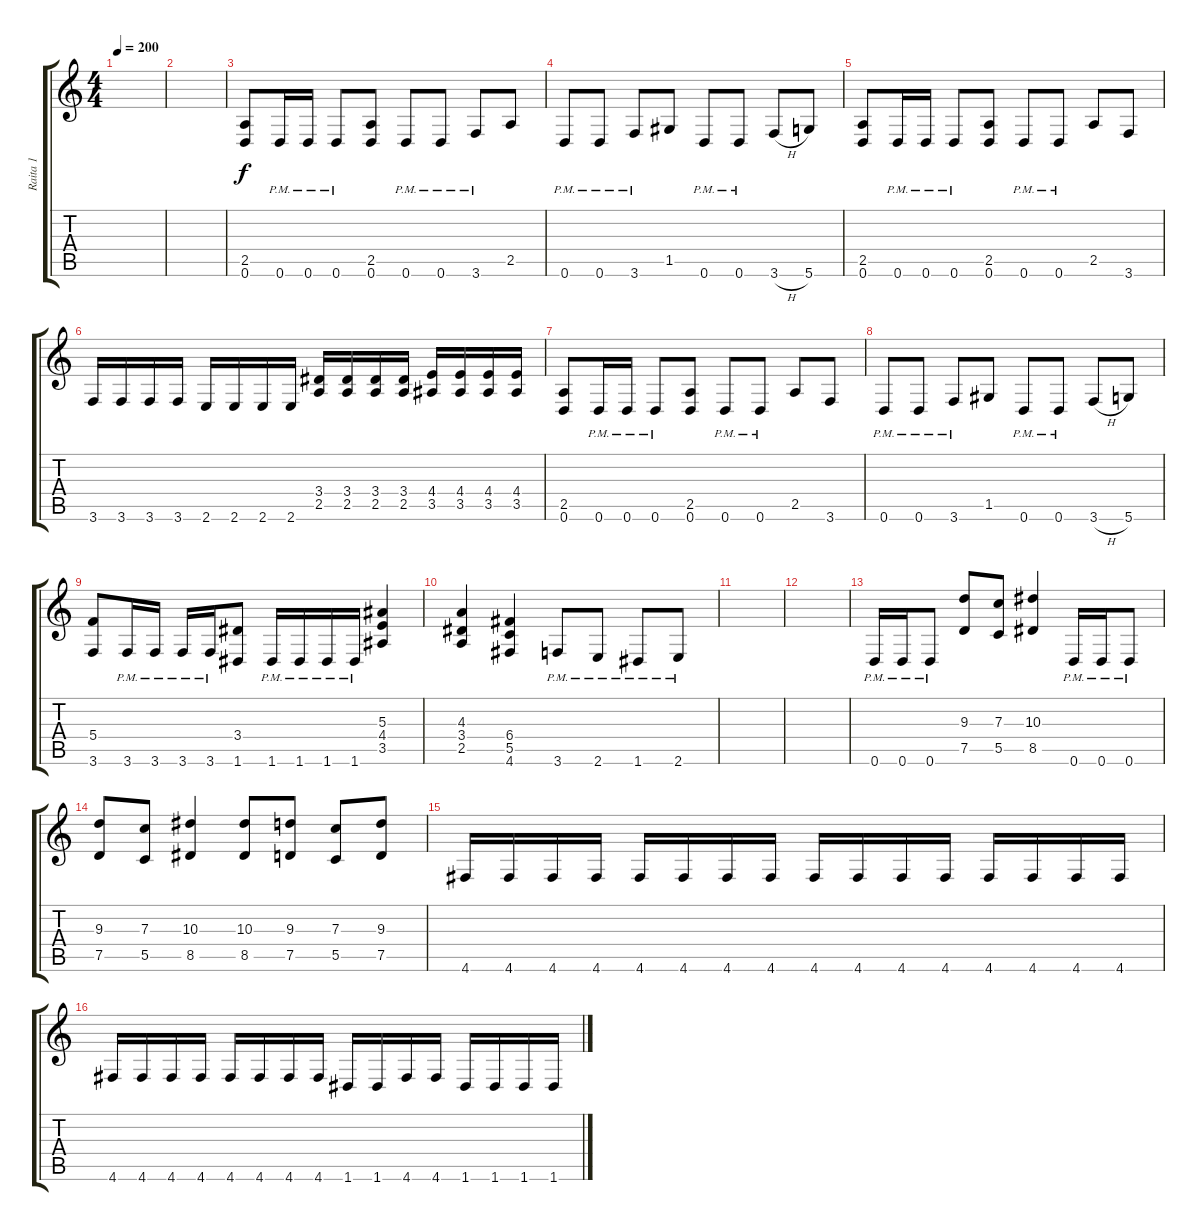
\track ("Raita 1" "Raita 1") {instrument distortionguitar}
\staff {score tabs}
\tuning (D4 A3 F3 C3 G2 D2) {hide}
\ts (4 4)
\tempo 200
\clef g2
\ks c
|
|
(2.5 0.6).8 0.6{pm}.16 0.6{pm}.16 0.6{pm}.8 (2.5 0.6).8 0.6{pm}.8 0.6{pm}.8 3.6{pm}.8 2.5.8 |
0.6{pm}.8 0.6{pm}.8 3.6{pm}.8 1.5.8 0.6{pm}.8 0.6{pm}.8 3.6{h}.8 5.6.8 |
(2.5 0.6).8 0.6{pm}.16 0.6{pm}.16 0.6{pm}.8 (2.5 0.6).8 0.6{pm}.8 0.6{pm}.8 2.5.8 3.6.8 |
3.6.16 3.6.16 3.6.16 3.6.16 2.6.16 2.6.16 2.6.16 2.6.16 (3.4 2.5).16 (3.4 2.5).16 (3.4 2.5).16 (3.4 2.5).16 (4.4 3.5).16 (4.4 3.5).16 (4.4 3.5).16 (4.4 3.5).16 |
(2.5 0.6).8 0.6{pm}.16 0.6{pm}.16 0.6{pm}.8 (2.5 0.6).8 0.6{pm}.8 0.6{pm}.8 2.5.8 3.6.8 |
0.6{pm}.8 0.6{pm}.8 3.6{pm}.8 1.5.8 0.6{pm}.8 0.6{pm}.8 3.6{h}.8 5.6.8 |
(5.4 3.6).8 3.6{pm}.16 3.6{pm}.16 3.6{pm}.16 3.6{pm}.16 (3.4 1.6).8 1.6{pm}.16 1.6{pm}.16 1.6{pm}.16 1.6{pm}.16 (5.3 4.4 3.5).4 |
(4.3 3.4 2.5).4 (6.4 5.5 4.6).4 3.6{pm}.8 2.6{pm}.8 1.6{pm}.8 2.6{pm}.8 |
|
|
0.6{pm}.16 0.6{pm}.16 0.6{pm}.8 (9.3 7.5).8 (7.3 5.5).8 (10.3 8.5).4 0.6{pm}.16 0.6{pm}.16 0.6{pm}.8 |
(9.3 7.5).8 (7.3 5.5).8 (10.3 8.5).4 (10.3 8.5).8 (9.3 7.5).8 (7.3 5.5).8 (9.3 7.5).8 |
4.6.16 4.6.16 4.6.16 4.6.16 4.6.16 4.6.16 4.6.16 4.6.16 4.6.16 4.6.16 4.6.16 4.6.16 4.6.16 4.6.16 4.6.16 4.6.16 |
4.6.16 4.6.16 4.6.16 4.6.16 4.6.16 4.6.16 4.6.16 4.6.16 1.6.16 1.6.16 4.6.16 4.6.16 1.6.16 1.6.16 1.6.16 1.6.16
